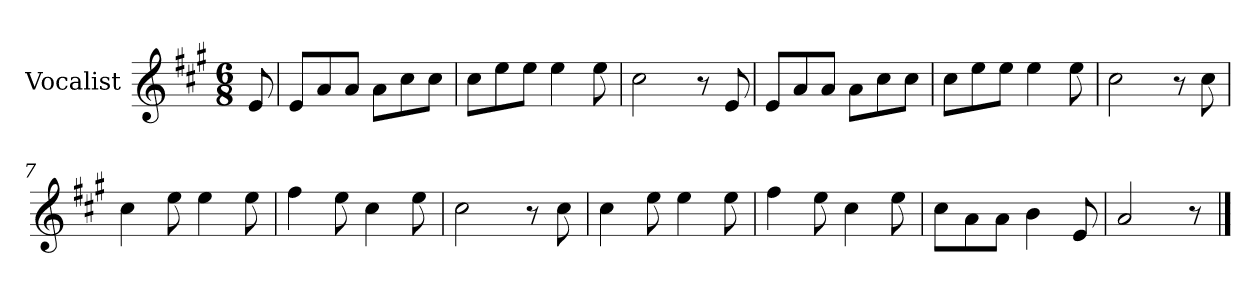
**kern
*part1
*staff1
*I"Vocalist
*k[f#c#g#]
*A:
*M6/8
=
8e
=1
8eL
8a
8aJ
8aL
8cc#
8cc#J
=2
8cc#L
8ee
8eeJ
4ee
8ee
=3
2cc#
8r
8e
=4
8eL
8a
8aJ
8aL
8cc#
8cc#J
=5
8cc#L
8ee
8eeJ
4ee
8ee
=6
2cc#
8r
8cc#
=7
4cc#
8ee
4ee
8ee
=8
4ff#
8ee
4cc#
8ee
=9
2cc#
8r
8cc#
=10
4cc#
8ee
4ee
8ee
=11
4ff#
8ee
4cc#
8ee
=12
8cc#L
8a
8aJ
4b
8e
=13
2a
8r
==
*-
